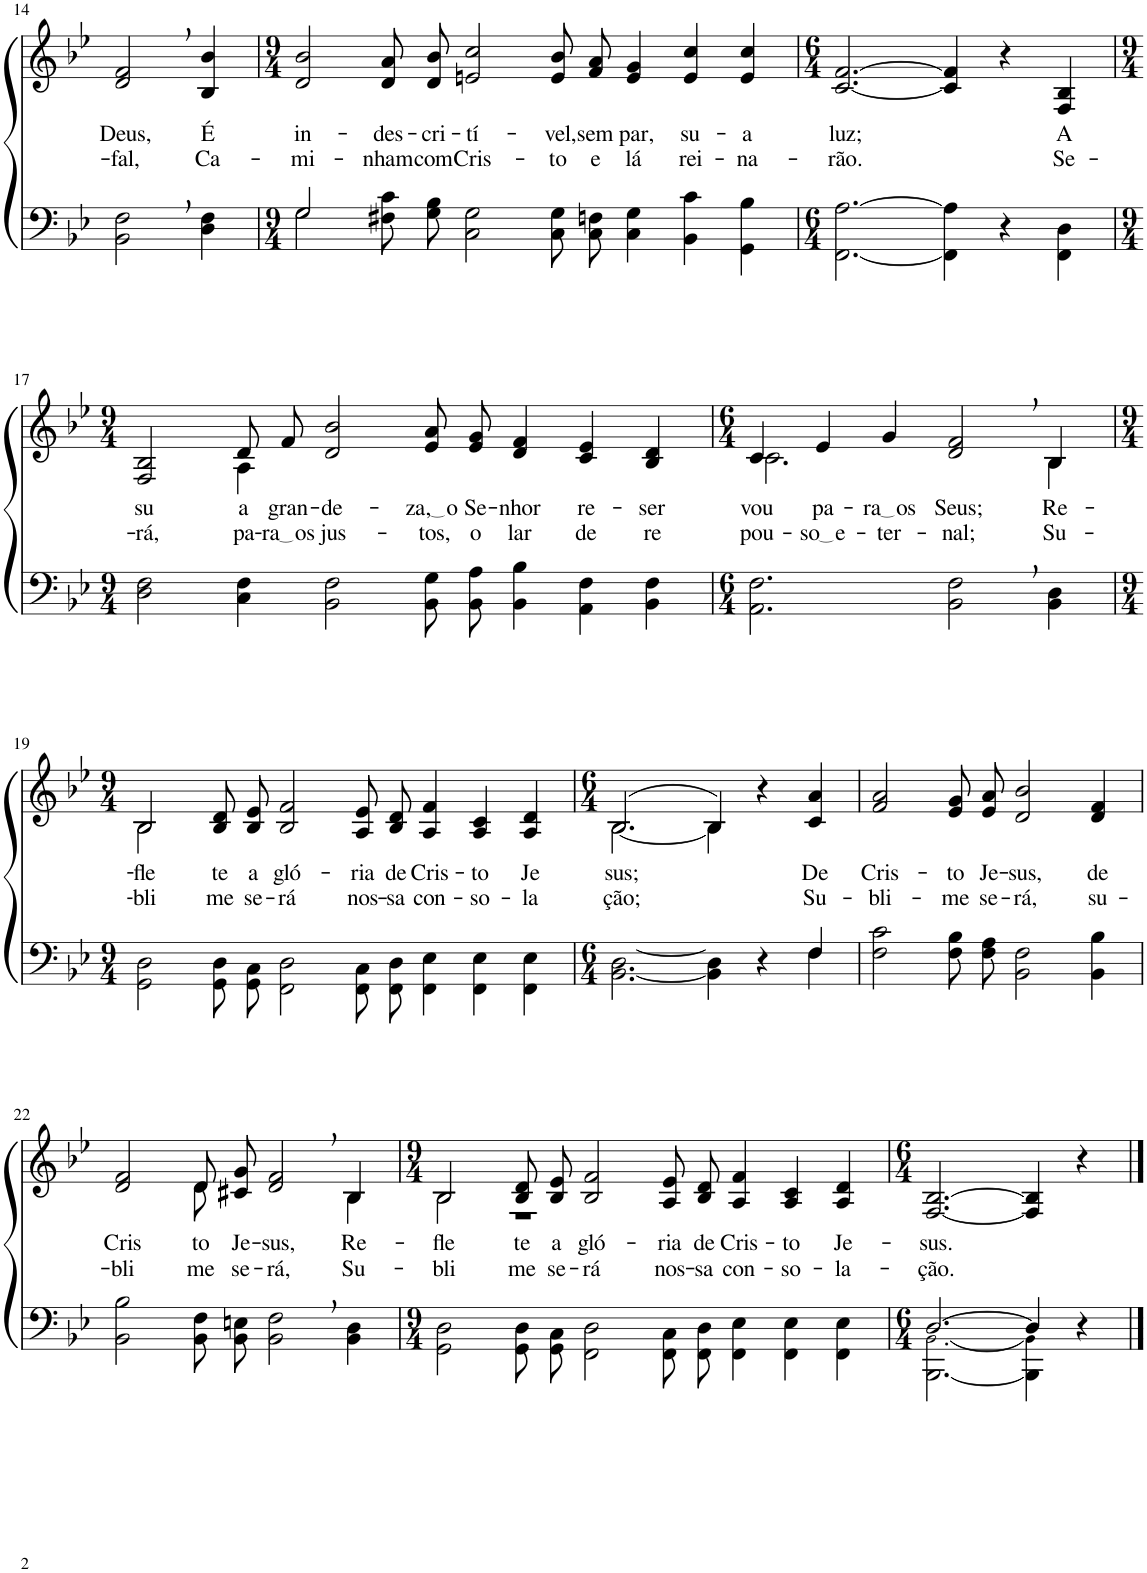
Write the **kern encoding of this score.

**kern	**kern	**text	**text
*part2	*part1	*part1	*part1
*staff2	*staff1	*staff1	*staff1
*I"Parte III e IV	*I"Parte I e II	*	*
!!LO:PB:g=z
*clefF4	*clefG2	*	*
*Trd-1c-2	*Trd-1c-2	*	*
*k[b-e-]	*k[b-e-]	*	*
*M6/4	*M6/4	*	*
=14	=14	=14	=14
!	!	!LO:LY:b	!LO:LY:b
2BB-\, 2F\,	2d/, 2f/,	Deus,	fal,
!	!	!LO:LY:b	!LO:LY:b
4D\ 4F\	4B-/ 4b-/	É	Ca-
=15	=15	=15	=15
*M9/4	*M9/4	*	*
*^	*	*	*
!	!	!	!LO:LY:b	!LO:LY:b
2G/	2G\	2d/ 2b-/	in-	-mi-
!	!	!	!LO:LY:b	!LO:LY:b
1ryy	8F#X\ 8c\L	8d/ 8a/L	-des-	-nham
!	!	!	!LO:LY:b	!LO:LY:b
.	8G\ 8B-\J	8d/ 8b-/J	-cri-	com
!	!	!	!LO:LY:b	!LO:LY:b
.	2C\ 2G\	2en/ 2cc/	-tí-	Cris-
!	!	!	!LO:LY:b	!LO:LY:b
.	8C\ 8G\L	8e/ 8b-/L	-vel,	-to
!	!	!	!LO:LY:b	!LO:LY:b
.	8C\ 8Fn\J	8f/ 8a/J	sem	e
!	!	!	!LO:LY:b	!LO:LY:b
2ryy	4C\ 4G\	4e/ 4g/	par,	lá
!	!	!	!LO:LY:b	!LO:LY:b
.	4BB-\ 4c\	4e/ 4cc/	su-	rei-
!	!	!	!LO:LY:b	!LO:LY:b
4ryy	4GG\ 4B-\	4e/ 4cc/	-a	-na-
*v	*v	*	*	*
=16	=16	=16	=16
*M6/4	*M6/4	*	*
*^	*	*	*
!	!	!	!LO:LY:b	!LO:LY:b
*v	*v	*	*	*
[2.FF\ [2.A\	[2.c/ [2.f/	luz;	-rão.
4FF\] 4A\]	4c/] 4f/]	.	.
4r	4r	.	.
!	!	!LO:LY:b	!LO:LY:b
4FF\ 4D\	4F/ 4B-/	A	Se-
!!LO:LB:g=z
=17	=17	=17	=17
*M9/4	*M9/4	*	*
!	!	!LO:LY:b	!LO:LY:b
*	*^	*	*
2D\ 2F\	2F/ 2B-/	2ryy	su-	-rá,
!	!	!	!LO:LY:b	!LO:LY:b
4C\ 4F\	8d/L	4A\	-a	pa-
!	!	!	!LO:LY:b	!LO:LY:b
.	8f/J	.	gran-	ra os
!	!	!	!LO:LY:b	!LO:LY:b
2BB-\ 2F\	2d/ 2b-/	1.ryy	-de-	jus-
!	!	!	!LO:LY:b	!LO:LY:b
8BB-\ 8G\L	8e-/ 8a/L	.	za, o	-tos,
!	!	!	!LO:LY:b	!LO:LY:b
8BB-\ 8A\J	8e-/ 8g/J	.	Se-	o
!	!	!	!LO:LY:b	!LO:LY:b
4BB-\ 4B-\	4d/ 4f/	.	-nhor	lar
!	!	!	!LO:LY:b	!LO:LY:b
4AA\ 4F\	4c/ 4e-/	.	re-	de
!	!	!	!LO:LY:b	!LO:LY:b
4BB-\ 4F\	4B-/ 4d/	.	-ser-	re-
=18	=18	=18	=18	=18
*M6/4	*M6/4	*	*	*
!	!	!	!LO:LY:b	!LO:LY:b
2.AA\ 2.F\	4c/	2.c\	-vou	-pou-
!	!	!	!LO:LY:b	!LO:LY:b
.	4e-/	.	pa-	so e
!	!	!	!LO:LY:b	!LO:LY:b
.	4g/	.	ra os	-ter-
!	!	!	!LO:LY:b	!LO:LY:b
2BB-\, 2F\,	2d/, 2f/,	2ryy	Seus;	-nal;
!	!	!	!LO:LY:b	!LO:LY:b
4BB-\ 4D\	4B-/	4B-\	Re-	Su-
!!LO:LB:g=z	!!
=19	=19	=19	=19	=19
*M9/4	*M9/4	*	*	*
!	!	!	!LO:LY:b	!LO:LY:b
2GG\ 2D\	2B-/	2B-\	-fle-	-bli-
!	!	!	!LO:LY:b	!LO:LY:b
8GG/ 8D/L	8B-/ 8d/L	1..ryy	-te	-me
!	!	!	!LO:LY:b	!LO:LY:b
8GG/ 8C/J	8B-/ 8e-/J	.	a	se-
!	!	!	!LO:LY:b	!LO:LY:b
2FF\ 2D\	2B-/ 2f/	.	gló-	-rá
!	!	!	!LO:LY:b	!LO:LY:b
8FF/ 8C/L	8A/ 8e-/L	.	-ria	nos-
!	!	!	!LO:LY:b	!LO:LY:b
8FF/ 8D/J	8B-/ 8d/J	.	de	-sa
!	!	!	!LO:LY:b	!LO:LY:b
4FF\ 4E-\	4A/ 4f/	.	Cris-	con-
!	!	!	!LO:LY:b	!LO:LY:b
4FF\ 4E-\	4A/ 4c/	.	-to	-so-
!	!	!	!LO:LY:b	!LO:LY:b
4FF\ 4E-\	4A/ 4d/	.	Je-	-la-
=20	=20	=20	=20	=20
*M6/4	*M6/4	*	*	*
*^	*	*	*	*
!	!	!	!	!LO:LY:b	!LO:LY:b
1ryy	[2.BB-\ [2.D\	(2.B-/	[2.B-\	-sus;	-ção;
.	4BB-\] 4D\]	4B-/)	4B-\]	.	.
4r	4ryy	4r	2ryy	.	.
!	!	!	!	!LO:LY:b	!LO:LY:b
4F/	4F\	4c/ 4a/	.	De	Su-
*	*	*v	*v	*	*
=21	=21	=21	=21	=21
!	!	!	!LO:LY:b	!LO:LY:b
*v	*v	*	*	*
2F\ 2c\	2f/ 2a/	Cris-	-bli-
!	!	!LO:LY:b	!LO:LY:b
8F\ 8B-\L	8e-/ 8g/L	-to	-me
!	!	!LO:LY:b	!LO:LY:b
8F\ 8A\J	8e-/ 8a/J	Je-	se-
!	!	!LO:LY:b	!LO:LY:b
2BB-\ 2F\	2d/ 2b-/	-sus,	-rá,
!	!	!LO:LY:b	!LO:LY:b
4BB-\ 4B-\	4d/ 4f/	de	su-
!!LO:LB:g=z
=22	=22	=22	=22
!	!	!LO:LY:b	!LO:LY:b
*	*^	*	*
2BB-\ 2B-\	2d/ 2f/	2ryy	Cris-	-bli-
!	!	!	!LO:LY:b	!LO:LY:b
8BB-/ 8F/L	8d/L	8d\	-to	-me
!	!	!	!LO:LY:b	!LO:LY:b
8BB-/ 8En/J	8c#X/ 8g/J	8ryy	Je-	se-
!	!	!	!LO:LY:b	!LO:LY:b
*	*v	*v	*	*
2BB-\, 2F\,	2d/, 2f/,	-sus,	-rá,
*	*^	*	*
!	!	!	!LO:LY:b	!LO:LY:b
4BB-\ 4D\	4B-/	4B-\	Re-	Su-
=23	=23	=23	=23	=23
*M9/4	*M9/4	*	*	*
!	!	!	!LO:LY:b	!LO:LY:b
2GG\ 2D\	2B-/	2B-\	-fle-	-bli-
!	!	!	!LO:LY:b	!LO:LY:b
8GG/ 8D/L	8B-/ 8d/L	1r	-te	-me
!	!	!	!LO:LY:b	!LO:LY:b
8GG/ 8C/J	8B-/ 8e-/J	.	a	se-
!	!	!	!LO:LY:b	!LO:LY:b
2FF\ 2D\	2B-/ 2f/	.	gló-	-rá
!	!	!	!LO:LY:b	!LO:LY:b
8FF/ 8C/L	8A/ 8e-/L	.	-ria	nos-
!	!	!	!LO:LY:b	!LO:LY:b
8FF/ 8D/J	8B-/ 8d/J	.	de	-sa
!	!	!	!LO:LY:b	!LO:LY:b
4FF\ 4E-\	4A/ 4f/	2.ryy	Cris-	con-
!	!	!	!LO:LY:b	!LO:LY:b
4FF\ 4E-\	4A/ 4c/	.	-to	-so-
!	!	!	!LO:LY:b	!LO:LY:b
4FF\ 4E-\	4A/ 4d/	.	Je-	-la-
*	*v	*v	*	*
=24	=24	=24	=24
*M6/4	*M6/4	*	*
*^	*	*	*
!	!	!	!LO:LY:b	!LO:LY:b
[2.D/	[2.BBB-\ [2.BB-!\	[2.F/ [2.B-/	-sus.	-ção.
4D/]	4BBB-\] 4BB-!\]	4F/] 4B-/]	.	.
4r	4ryy	4r	.	.
*v	*v	*	*	*
==	==	==	==
*-	*-	*-	*-
